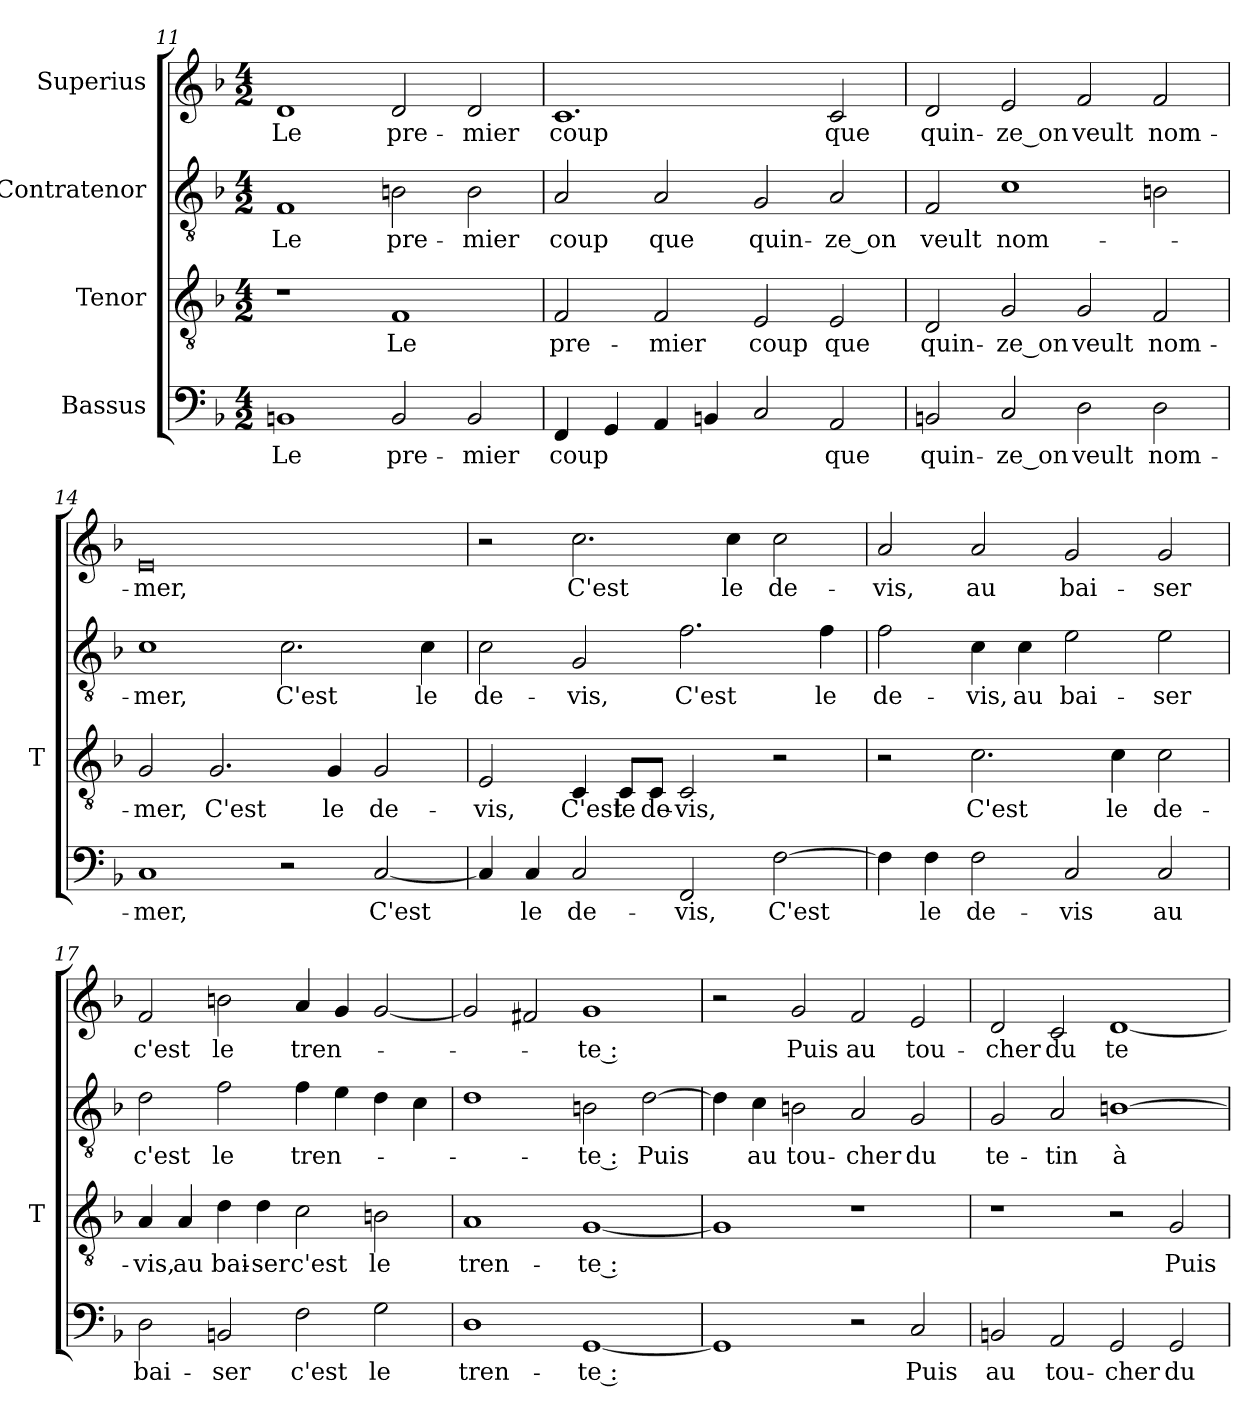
**kern	**text	**kern	**text	**kern	**text	**kern	**text
*part4	*part4	*part3	*part3	*part2	*part2	*part1	*part1
*staff4	*staff4	*staff3	*staff3	*staff2	*staff2	*staff1	*staff1
*I"Bassus	*	*I"Tenor	*	*I"Contratenor	*	*I"Superius	*
*	*	*I'T	*	*	*	*	*
*clefF4	*	*clefGv2	*	*clefGv2	*	*clefG2	*
*k[b-]	*	*k[b-]	*	*k[b-]	*	*k[b-]	*
*M4/2	*	*M4/2	*	*M4/2	*	*M4/2	*
=11	=11	=11	=11	=11	=11	=11	=11
1BBn	-Le	1r	.	1F	-Le	1d	-Le
2BB	pre-	1F	-Le	2Bn	pre-	2d	pre-
2BB	-mier	.	.	2B	-mier	2d	-mier
=12	=12	=12	=12	=12	=12	=12	=12
4FF	-coup	2F	pre-	2A	-coup	1.c	-coup
4GG	.	.	.	.	.	.	.
4AA	.	2F	-mier	2A	-que	.	.
4BBn	.	.	.	.	.	.	.
2C	.	2E	-coup	2G	quin-	.	.
2AA	-que	2E	-que	2A	-ze_on	2c	-que
=13	=13	=13	=13	=13	=13	=13	=13
2BBn	quin-	2D	quin-	2F	-veult	2d	quin-
2C	-ze_on	2G	-ze_on	1c	nom-	2e	-ze_on
2D	-veult	2G	-veult	.	.	2f	-veult
2D	nom-	2F	nom-	2Bn	.	2f	nom-
=14	=14	=14	=14	=14	=14	=14	=14
1C	-mer,	2G	-mer,	1c	-mer,	0e	-mer,
.	.	2.G	-C'est	.	.	.	.
2r	.	.	.	2.c	-C'est	.	.
.	.	4G	-le	.	.	.	.
[2C	-C'est	2G	de-	.	.	.	.
.	.	.	.	4c	-le	.	.
=15	=15	=15	=15	=15	=15	=15	=15
4C]	.	2E	-vis,	2c	de-	2r	.
4C	-le	.	.	.	.	.	.
2C	de-	4C	-C'est	2G	-vis,	2.cc	-C'est
.	.	8C/L	-le	.	.	.	.
.	.	8C/J	de-	.	.	.	.
2FF	-vis,	2C	-vis,	2.f	-C'est	.	.
.	.	.	.	.	.	4cc	-le
[2F	-C'est	2r	.	.	.	2cc	de-
.	.	.	.	4f	-le	.	.
=16	=16	=16	=16	=16	=16	=16	=16
4F]	.	2r	.	2f	de-	2a	-vis,
4F	-le	.	.	.	.	.	.
2F	de-	2.c	-C'est	4c	-vis,	2a	-au
.	.	.	.	4c	-au	.	.
2C	-vis	.	.	2e	bai-	2g	bai-
.	.	4c	-le	.	.	.	.
2C	-au	2c	de-	2e	-ser	2g	-ser
=17	=17	=17	=17	=17	=17	=17	=17
2D	bai-	4A	-vis,	2d	-c'est	2f	-c'est
.	.	4A	-au	.	.	.	.
2BBn	-ser	4d	bai-	2f	-le	2b	-le
.	.	4d	-ser	.	.	.	.
2F	-c'est	2c	-c'est	4f	tren-	4a	tren-
.	.	.	.	4e	.	4g	.
2G	-le	2Bn	-le	4d	.	[2g	.
.	.	.	.	4c	.	.	.
=18	=18	=18	=18	=18	=18	=18	=18
1D	tren-	1A	tren-	1d	.	2g]	.
.	.	.	.	.	.	2f#X	.
[1GG	-te :	[1G	-te :	2Bn	-te :	1g	-te :
.	.	.	.	[2d	-Puis	.	.
=19	=19	=19	=19	=19	=19	=19	=19
1GG]	.	1G]	.	4d]	.	2r	.
.	.	.	.	4c	-au	.	.
.	.	.	.	2Bn	tou-	2g	-Puis
2r	.	1r	.	2A	-cher	2f	-au
2C	-Puis	.	.	2G	-du	2e	tou-
=20	=20	=20	=20	=20	=20	=20	=20
2BBn	-au	1r	.	2G	te-	2d	-cher
2AA	tou-	.	.	2A	-tin	2c	-du
2GG	-cher	2r	.	[1Bn	-à	[1d	te-
2GG	-du	2G	-Puis	.	.	.	.
=	=	=	=	=	=	=	=
*-	*-	*-	*-	*-	*-	*-	*-
